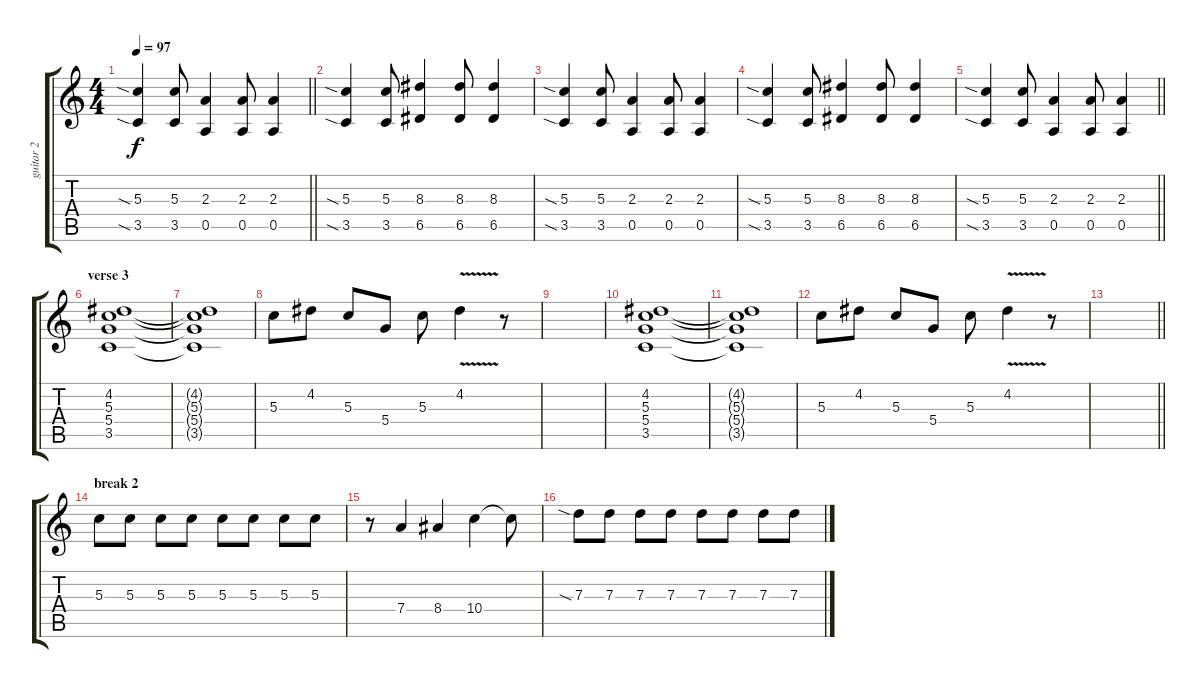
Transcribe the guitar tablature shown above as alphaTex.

\track ("guitar 2" "guitar 2") {instrument electricguitarjazz}
\staff {score tabs}
\tuning (E4 B3 G3 D3 A2 E2) {hide}
\ts (4 4)
\tempo 97
\clef g2
\barLineRight lightlight
\ks c
(5.3{sia} 3.5{sia}).4{dy f} (5.3 3.5).8 (2.3 0.5).4 (2.3 0.5).8 (2.3 0.5).4 |
(5.3{sia} 3.5{sia}).4 (5.3 3.5).8 (8.3 6.5).4 (8.3 6.5).8 (8.3 6.5).4 |
(5.3{sia} 3.5{sia}).4 (5.3 3.5).8 (2.3 0.5).4 (2.3 0.5).8 (2.3 0.5).4 |
(5.3{sia} 3.5{sia}).4 (5.3 3.5).8 (8.3 6.5).4 (8.3 6.5).8 (8.3 6.5).4 |
\barLineRight lightlight
(5.3{sia} 3.5{sia}).4 (5.3 3.5).8 (2.3 0.5).4 (2.3 0.5).8 (2.3 0.5).4 |
\section ("" "verse 3")
(4.2 5.3 5.4 3.5).1 |
(4.2{t} 5.3{t} 5.4{t} 3.5{t}).1 |
5.3.8 4.2.8 5.3.8 5.4.8 5.3.8 4.2{v}.4 r.8 |
|
(4.2 5.3 5.4 3.5).1 |
(4.2{t} 5.3{t} 5.4{t} 3.5{t}).1 |
5.3.8 4.2.8 5.3.8 5.4.8 5.3.8 4.2{v}.4 r.8 |
\barLineRight lightlight
|
\section ("" "break 2")
5.3.8 5.3.8 5.3.8 5.3.8 5.3.8 5.3.8 5.3.8 5.3.8 |
r.8 7.4.4 8.4.4 10.4.4 10.4{t}.8 |
7.3{sia}.8 7.3.8 7.3.8 7.3.8 7.3.8 7.3.8 7.3.8 7.3{sl}.8
